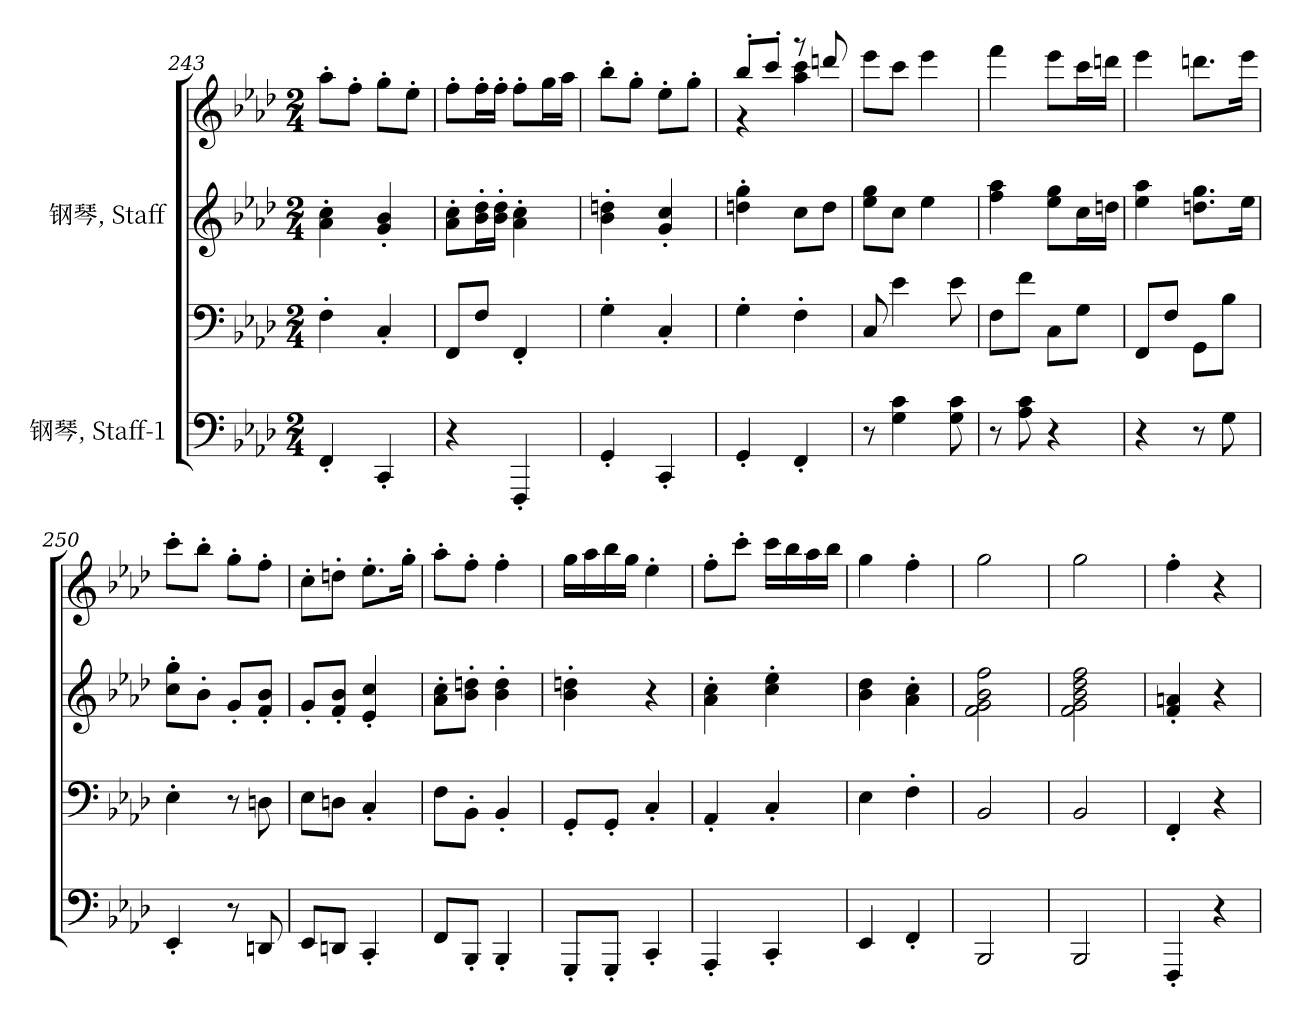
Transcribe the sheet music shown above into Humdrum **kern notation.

**kern	**kern	**kern	**kern
*part2	*part2	*part1	*part1
*staff4	*staff3	*staff2	*staff1
*I"钢琴, Staff-1	*	*I"钢琴, Staff	*
*clefF4	*clefF4	*clefG2	*clefG2
*k[b-e-a-d-]	*k[b-e-a-d-]	*k[b-e-a-d-]	*k[b-e-a-d-]
*M2/4	*M2/4	*M2/4	*M2/4
=243	=243	=243	=243
4FF'/	4F'\	4a-\' 4cc\'	8aa-'\L
.	.	.	8ff'\J
4CC'/	4C'/	4g/' 4b-/'	8gg'\L
.	.	.	8ee-'\J
=244	=244	=244	=244
4r	8FF/L	8a-\' 8cc\'L	8ff'\L
.	8F/J	16b-\' 16dd-\'L	16ff'\L
.	.	16b-\' 16dd-\'JJ	16ff'\JJ
4FFF'/	4FF'/	4a-\' 4cc\'	8ff'\L
.	.	.	16gg\L
.	.	.	16aa-\JJ
=245	=245	=245	=245
4GG'/	4G'\	4b-\' 4ddn\'	8bb-'\L
.	.	.	8gg'\J
4CC'/	4C'/	4g/' 4cc/'	8ee-'\L
.	.	.	8gg'\J
=246	=246	=246	=246
*	*	*	*^
4GG'/	4G'\	4ddn\' 4gg\'	8bb-'/L	4r
.	.	.	8ccc'/J	.
4FF'/	4F'\	8cc\L	8r	4aa-\ 4ccc\
.	.	8dd\J	8dddn/	.
*	*	*	*v	*v
=247	=247	=247	=247
8r	8C/	8ee-\ 8gg\L	8eee-\L
4G\ 4c\	4e-\	8cc\J	8ccc\J
.	.	4ee-\	4eee-\
8G\ 8c\	8e-\	.	.
!!LO:LB:g=z
=248	=248	=248	=248
8r	8F\L	4ff\ 4aa-\	4fff\
8A-\ 8c\	8f\J	.	.
4r	8C\L	8ee-\ 8gg\L	8eee-\L
.	8G\J	16cc\L	16ccc\L
.	.	16ddn\JJ	16dddn\JJ
=249	=249	=249	=249
4r	8FF/L	4ee-\ 4aa-\	4eee-\
.	8F/J	.	.
8r	8GG\L	8.ddn\ 8.gg\L	8.dddn\L
8G\	8B-\J	.	.
.	.	16ee-\Jk	16eee-\Jk
=250	=250	=250	=250
4EE-'/	4E-'\	8cc\' 8gg\'L	8ccc'\L
.	.	8b-'\J	8bb-'\J
8r	8r	8g'/L	8gg'\L
8DDn/	8Dn\	8f/' 8b-/'J	8ff'\J
=251	=251	=251	=251
8EE-/L	8E-\L	8g'/L	8cc'\L
8DDn/J	8Dn\J	8f/' 8b-/'J	8ddn'\J
4CC'/	4C'/	4e-/' 4cc/'	8.ee-'\L
.	.	.	16gg'\Jk
=252	=252	=252	=252
8FF/L	8F\L	8a-\' 8cc\'L	8aa-'\L
8BBB-'/J	8BB-'\J	8b-\' 8ddn\'J	8ff'\J
4BBB-'/	4BB-'/	4b-\' 4dd\'	4ff'\
=253	=253	=253	=253
8GGG'/L	8GG'/L	4b-\' 4ddn\'	16gg\LL
.	.	.	16aa-\
8GGG'/J	8GG'/J	.	16bb-\
.	.	.	16gg\JJ
4CC'/	4C'/	4r	4ee-'\
!!LO:LB:g=z
=254	=254	=254	=254
4AAA-'/	4AA-'/	4a-\' 4cc\'	8ff'\L
.	.	.	8ccc'\J
4CC'/	4C'/	4cc\' 4ee-\'	16ccc\LL
.	.	.	16bb-\
.	.	.	16aa-\
.	.	.	16bb-\JJ
=255	=255	=255	=255
4EE-/	4E-\	4b-\ 4dd-\	4gg\
4FF'/	4F'\	4a-\' 4cc\'	4ff'\
=256	=256	=256	=256
2BBB-/	2BB-/	2f\ 2g\ 2b-\ 2ff\	2gg\
=257	=257	=257	=257
2BBB-/	2BB-/	2f\ 2g\ 2b-\ 2dd-\ 2ff\	2gg\
=258	=258	=258	=258
4FFF'/	4FF'/	4f/' 4an/'	4ff'\
4r	4r	4r	4r
=	=	=	=
*-	*-	*-	*-
